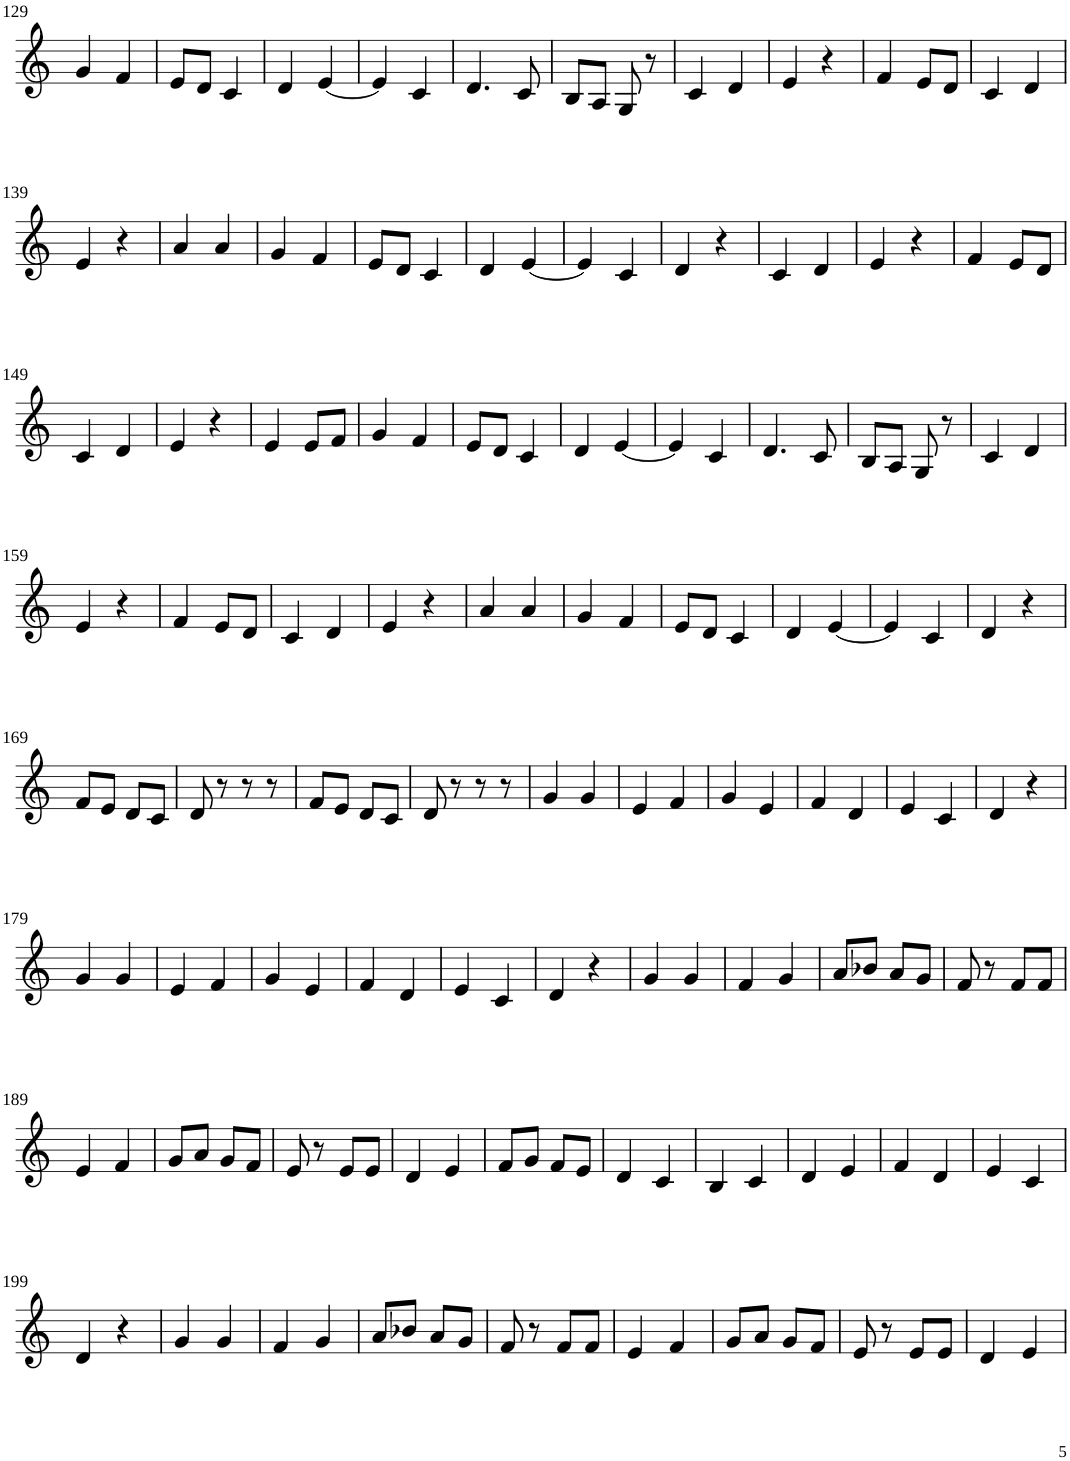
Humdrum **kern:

**kern
*part1
*staff1
*I"Violin
!!LO:PB:g=z
*clefG2
*k[]
*M2/4
=129
4g/
4f/
=130
8e/L
8d/J
4c/
=131
4d/
[4e/
=132
4e/]
4c/
=133
4.d/
8c/
=134
8B/L
8A/J
8G/
8r
=135
4c/
4d/
=136
4e/
4r
=137
4f/
8e/L
8d/J
=138
4c/
4d/
!!LO:LB:g=z
=139
4e/
4r
=140
4a/
4a/
=141
4g/
4f/
=142
8e/L
8d/J
4c/
=143
4d/
[4e/
=144
4e/]
4c/
=145
4d/
4r
=146
4c/
4d/
=147
4e/
4r
=148
4f/
8e/L
8d/J
!!LO:LB:g=z
=149
4c/
4d/
=150
4e/
4r
=151
4e/
8e/L
8f/J
=152
4g/
4f/
=153
8e/L
8d/J
4c/
=154
4d/
[4e/
=155
4e/]
4c/
=156
4.d/
8c/
=157
8B/L
8A/J
8G/
8r
=158
4c/
4d/
!!LO:LB:g=z
=159
4e/
4r
=160
4f/
8e/L
8d/J
=161
4c/
4d/
=162
4e/
4r
=163
4a/
4a/
=164
4g/
4f/
=165
8e/L
8d/J
4c/
=166
4d/
[4e/
=167
4e/]
4c/
=168
4d/
4r
!!LO:LB:g=z
=169
8f/L
8e/J
8d/L
8c/J
=170
8d/
8r
8r
8r
=171
8f/L
8e/J
8d/L
8c/J
=172
8d/
8r
8r
8r
=173
4g/
4g/
=174
4e/
4f/
=175
4g/
4e/
=176
4f/
4d/
=177
4e/
4c/
=178
4d/
4r
!!LO:LB:g=z
=179
4g/
4g/
=180
4e/
4f/
=181
4g/
4e/
=182
4f/
4d/
=183
4e/
4c/
=184
4d/
4r
=185
4g/
4g/
=186
4f/
4g/
=187
8a/L
8b-X/J
8a/L
8g/J
=188
8f/
8r
8f/L
8f/J
!!LO:LB:g=z
=189
4e/
4f/
=190
8g/L
8a/J
8g/L
8f/J
=191
8e/
8r
8e/L
8e/J
=192
4d/
4e/
=193
8f/L
8g/J
8f/L
8e/J
=194
4d/
4c/
=195
4B/
4c/
=196
4d/
4e/
=197
4f/
4d/
=198
4e/
4c/
!!LO:LB:g=z
=199
4d/
4r
=200
4g/
4g/
=201
4f/
4g/
=202
8a/L
8b-X/J
8a/L
8g/J
=203
8f/
8r
8f/L
8f/J
=204
4e/
4f/
=205
8g/L
8a/J
8g/L
8f/J
=206
8e/
8r
8e/L
8e/J
=207
4d/
4e/
=
*-
